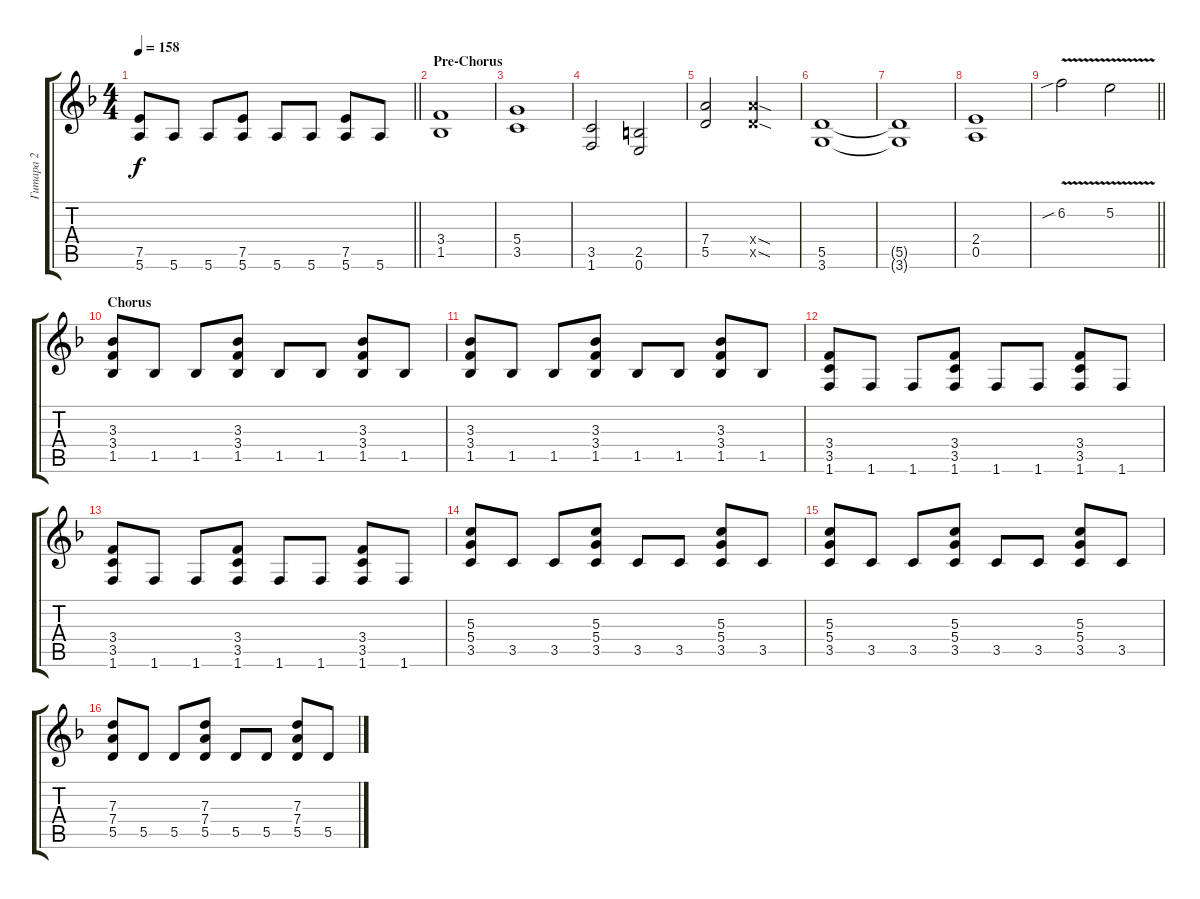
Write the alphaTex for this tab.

\track ("Гитара 2" "Гитара 2") {instrument distortionguitar}
\staff {score tabs}
\tuning (E4 B3 G3 D3 A2 E2) {hide}
\ts (4 4)
\tempo 158
\clef g2
\barLineRight lightlight
\ks dminor
(7.5 5.6).8{dy f} 5.6.8 5.6.8 (7.5 5.6).8 5.6.8 5.6.8 (7.5 5.6).8 5.6.8 |
\section ("" "Pre-Chorus")
(3.4 1.5).1 |
(5.4 3.5).1 |
(3.5 1.6).2 (2.5 0.6).2 |
(7.4 5.5).2 (7.4{sod x} 5.5{sod x}).2 |
(5.5 3.6).1 |
(5.5{t} 3.6{t}).1 |
(2.4 0.5).1 |
\barLineRight lightlight
6.2{v sib}.2 5.2{v}.2 |
\section ("" "Chorus")
(3.3 3.4 1.5).8 1.5.8 1.5.8 (3.3 3.4 1.5).8 1.5.8 1.5.8 (3.3 3.4 1.5).8 1.5.8 |
(3.3 3.4 1.5).8 1.5.8 1.5.8 (3.3 3.4 1.5).8 1.5.8 1.5.8 (3.3 3.4 1.5).8 1.5.8 |
(3.4 3.5 1.6).8 1.6.8 1.6.8 (3.4 3.5 1.6).8 1.6.8 1.6.8 (3.4 3.5 1.6).8 1.6.8 |
(3.4 3.5 1.6).8 1.6.8 1.6.8 (3.4 3.5 1.6).8 1.6.8 1.6.8 (3.4 3.5 1.6).8 1.6.8 |
(5.3 5.4 3.5).8 3.5.8 3.5.8 (5.3 5.4 3.5).8 3.5.8 3.5.8 (5.3 5.4 3.5).8 3.5.8 |
(5.3 5.4 3.5).8 3.5.8 3.5.8 (5.3 5.4 3.5).8 3.5.8 3.5.8 (5.3 5.4 3.5).8 3.5.8 |
(7.3 7.4 5.5).8 5.5.8 5.5.8 (7.3 7.4 5.5).8 5.5.8 5.5.8 (7.3 7.4 5.5).8 5.5.8
